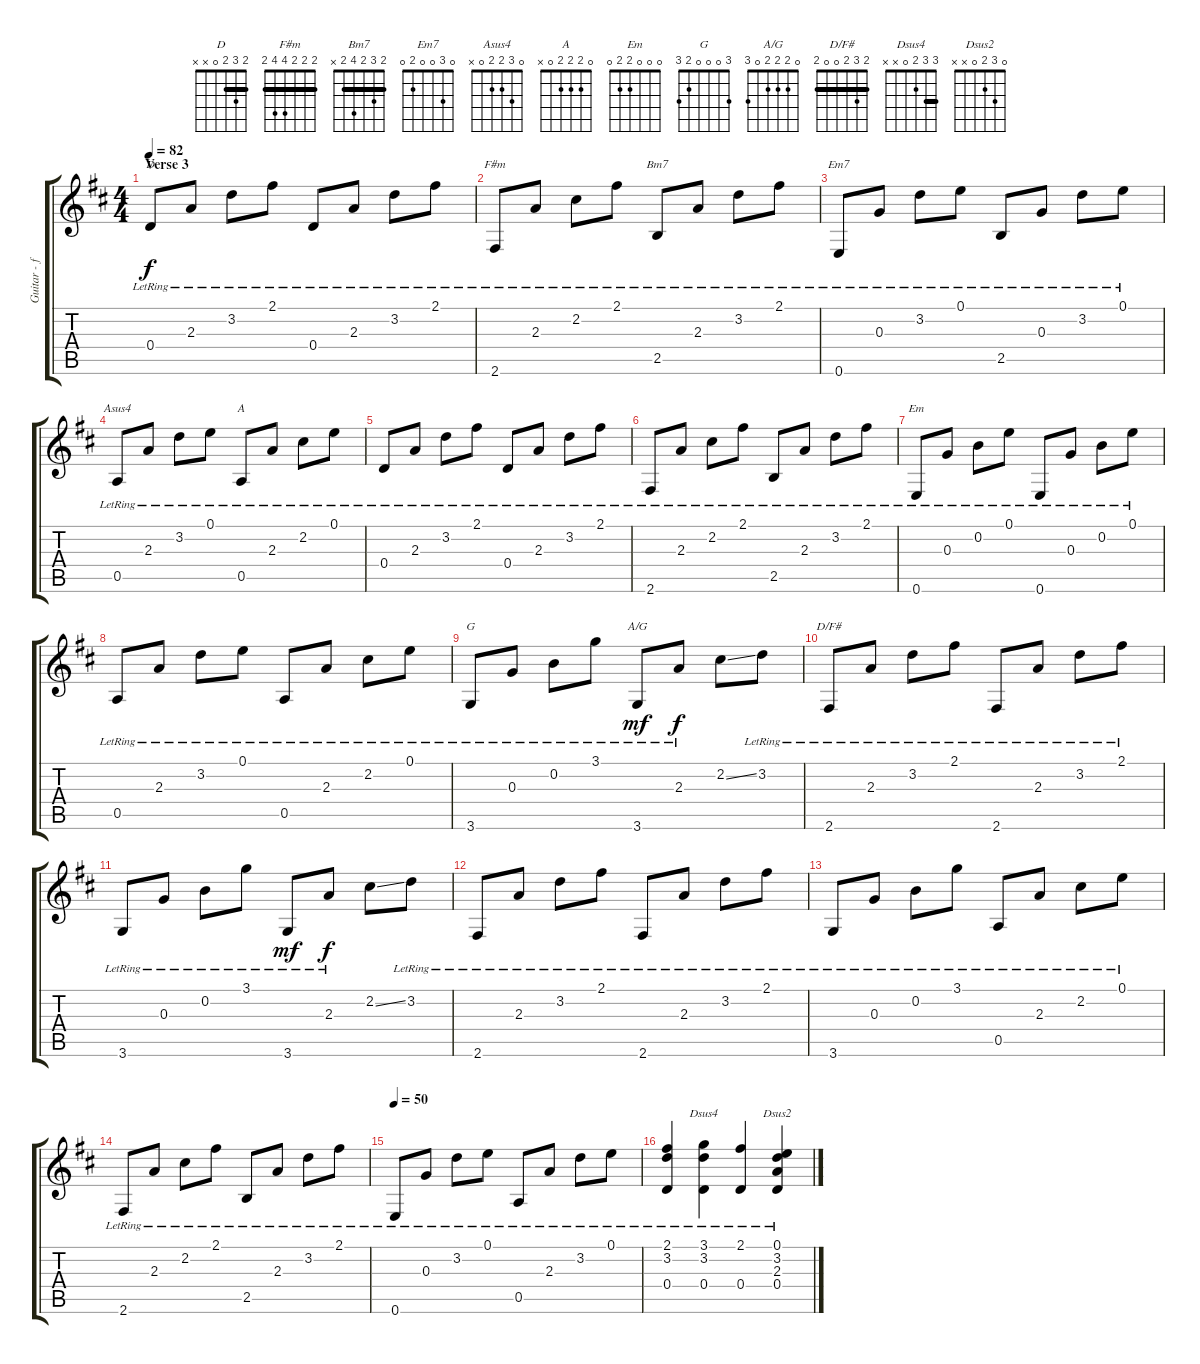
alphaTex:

\track ("Guitar - fingerstyle" "Guitar - f") {instrument acousticguitarsteel}
\staff {score tabs}
\tuning (E4 B3 G3 D3 A2 E2) {hide}
\chord ("D" 2 3 2 0 x x) {barre 2}
\chord ("F#m" 2 2 2 4 4 2) {barre 2}
\chord ("Bm7" 2 3 2 4 2 x) {barre 2}
\chord ("Em7" 0 3 0 0 2 0)
\chord ("Asus4" 0 3 2 2 0 x)
\chord ("A" 0 2 2 2 0 x)
\chord ("Em" 0 0 0 2 2 0)
\chord ("G" 3 0 0 0 2 3)
\chord ("A/G" 0 2 2 2 0 3)
\chord ("D/F#" 2 3 2 0 0 2) {barre 2}
\chord ("Dsus4" 3 3 2 0 x x) {barre 3}
\chord ("Dsus2" 0 3 2 0 x x)
\ts (4 4)
\section ("" "Verse 3")
\tempo 82
\clef g2
\ks d
0.4{lr}.8{ch "D" dy f} 2.3{lr}.8 3.2{lr}.8 2.1{lr}.8 0.4{lr}.8 2.3{lr}.8 3.2{lr}.8 2.1{lr}.8 |
2.6{lr}.8{ch "F#m"} 2.3{lr}.8 2.2{lr}.8 2.1{lr}.8 2.5{lr}.8{ch "Bm7"} 2.3{lr}.8 3.2{lr}.8 2.1{lr}.8 |
0.6{lr}.8{ch "Em7"} 0.3{lr}.8 3.2{lr}.8 0.1{lr}.8 2.5{lr}.8 0.3{lr}.8 3.2{lr}.8 0.1{lr}.8 |
0.5{lr}.8{ch "Asus4"} 2.3{lr}.8 3.2{lr}.8 0.1{lr}.8 0.5{lr}.8{ch "A"} 2.3{lr}.8 2.2{lr}.8 0.1{lr}.8 |
0.4{lr}.8 2.3{lr}.8 3.2{lr}.8 2.1{lr}.8 0.4{lr}.8 2.3{lr}.8 3.2{lr}.8 2.1{lr}.8 |
2.6{lr}.8 2.3{lr}.8 2.2{lr}.8 2.1{lr}.8 2.5{lr}.8 2.3{lr}.8 3.2{lr}.8 2.1{lr}.8 |
0.6{lr}.8{ch "Em"} 0.3{lr}.8 0.2{lr}.8 0.1{lr}.8 0.6{lr}.8 0.3{lr}.8 0.2{lr}.8 0.1{lr}.8 |
0.5{lr}.8 2.3{lr}.8 3.2{lr}.8 0.1{lr}.8 0.5{lr}.8 2.3{lr}.8 2.2{lr}.8 0.1{lr}.8 |
3.6{lr}.8{ch "G"} 0.3{lr}.8 0.2{lr}.8 3.1{lr}.8 3.6{lr}.8{ch "A/G" dy mf} 2.3{lr}.8{dy f} 2.2{ss}.8 3.2{lr}.8 |
2.6{lr}.8{ch "D/F#" volume 9} 2.3{lr}.8 3.2{lr}.8 2.1{lr}.8 2.6{lr}.8 2.3{lr}.8 3.2{lr}.8 2.1{lr}.8 |
3.6{lr}.8 0.3{lr}.8 0.2{lr}.8 3.1{lr}.8 3.6{lr}.8{dy mf} 2.3{lr}.8{dy f} 2.2{ss}.8 3.2{lr}.8 |
2.6{lr}.8 2.3{lr}.8 3.2{lr}.8 2.1{lr}.8 2.6{lr}.8 2.3{lr}.8 3.2{lr}.8 2.1{lr}.8 |
3.6{lr}.8 0.3{lr}.8 0.2{lr}.8 3.1{lr}.8 0.5{lr}.8 2.3{lr}.8 2.2{lr}.8 0.1{lr}.8 |
2.6{lr}.8 2.3{lr}.8 2.2{lr}.8 2.1{lr}.8 2.5{lr}.8 2.3{lr}.8 3.2{lr}.8 2.1{lr}.8 |
\tempo 50
0.6{lr}.8 0.3{lr}.8 3.2{lr}.8 0.1{lr}.8 0.5{lr}.8 2.3{lr}.8 3.2{lr}.8 0.1{lr}.8 |
(2.1{lr} 3.2{lr} 0.4{lr}).4 (3.1{lr} 3.2{lr} 0.4{lr}).4{ch "Dsus4"} (2.1{lr} 0.4{lr}).4 (0.1{lr} 3.2{lr} 2.3{lr} 0.4{lr}).4{ch "Dsus2"}
